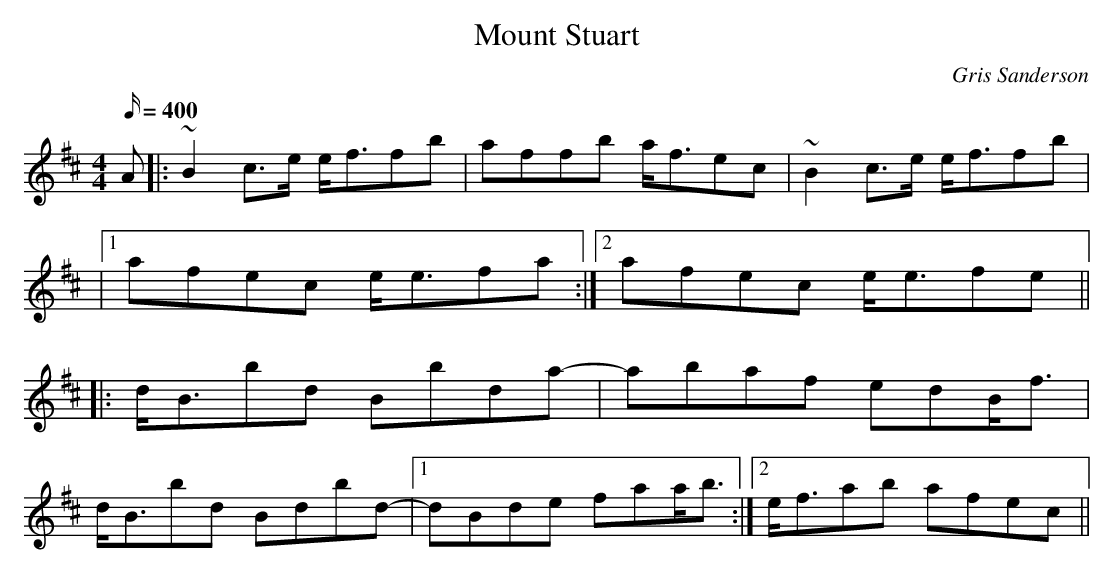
X:1
T:Mount Stuart
M:4/4
L:1/16
C:Gris Sanderson
Q:400
K:Bm
A2|:~B4c3e ef3f2b2|a2f2f2b2 af3e2c2|~B4c3e ef3f2b2|
|1a2f2e2c2 ee3f2a2:|2a2f2e2c2 ee3f2e2||
||:dB3b2d2 B2b2d2a2-|a2b2a2f2 e2d2Bf3|
dB3b2d2 B2d2b2d2-|1d2B2d2e2 f2a2ab3:|2ef3a2b2 a2f2e2c2||
